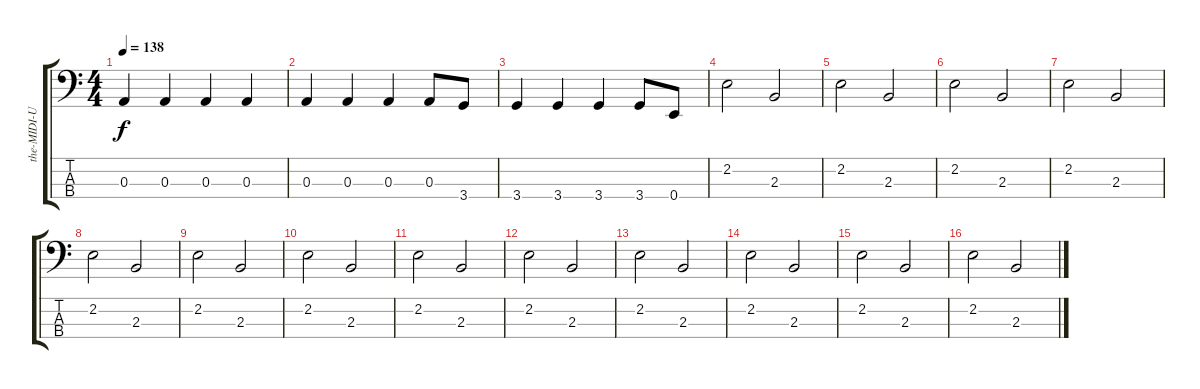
\track ("the-MIDI-Universe@" "the-MIDI-U") {instrument electricbassfinger}
\staff {score tabs}
\tuning (G2 D2 A1 E1) {hide}
\ts (4 4)
\tempo 138
\clef f4
\ks c
0.3.4{dy f} 0.3.4 0.3.4 0.3.4 |
0.3.4 0.3.4 0.3.4 0.3.8 3.4.8 |
3.4.4 3.4.4 3.4.4 3.4.8 0.4.8 |
2.2.2 2.3.2 |
2.2.2 2.3.2 |
2.2.2 2.3.2 |
2.2.2 2.3.2 |
2.2.2 2.3.2 |
2.2.2 2.3.2 |
2.2.2 2.3.2 |
2.2.2 2.3.2 |
2.2.2 2.3.2 |
2.2.2 2.3.2 |
2.2.2 2.3.2 |
2.2.2 2.3.2 |
2.2.2 2.3.2
